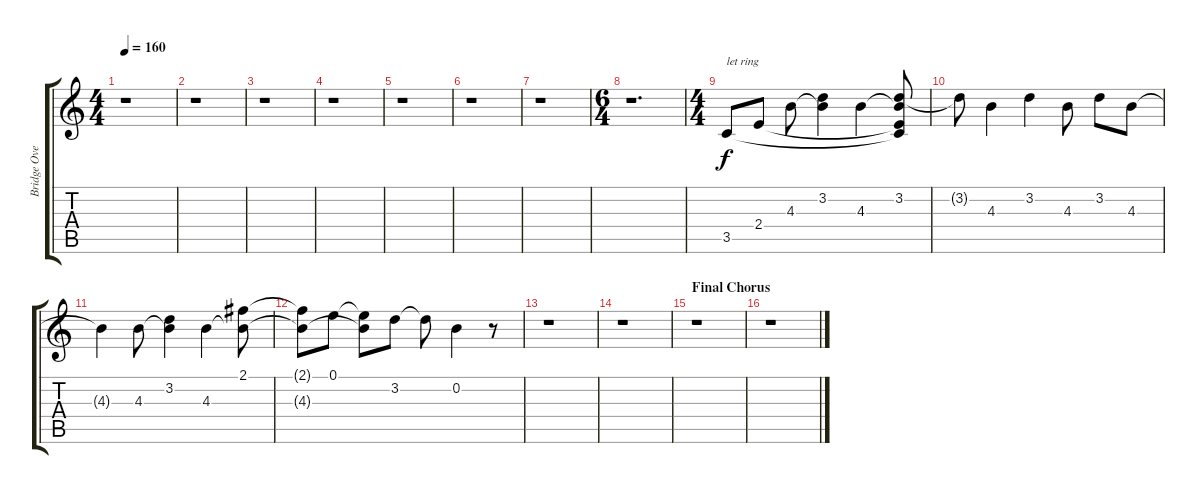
\track ("Bridge Overdub" "Bridge Ove") {instrument electricguitarclean}
\staff {score tabs}
\tuning (E4 B3 G3 D3 A2 E2) {hide}
\ts (4 4)
\tempo 160
\clef g2
\ks c
r.1{dy f} |
r.1 |
r.1 |
r.1 |
r.1 |
r.1 |
r.1 |
\ts (6 4)
r.1{d} |
\ts (4 4)
3.5.8{txt "let ring"} 2.4.8 4.3.8 (3.2 4.3{t}).4 4.3.4 (3.2 4.3{t} 2.4{t} 3.5{t}).8 |
3.2{t}.8 4.3.4 3.2.4 4.3.8 3.2.8 4.3.8 |
4.3{t}.4 4.3.8 (3.2 4.3{t}).4 4.3.4 (2.1 4.3{t}).8 |
(2.1{t} 4.3{t}).8 0.1.8 (0.1{t} 4.3{t}).8 3.2.8 3.2{t}.8 0.2.4 r.8 |
r.1 |
r.1 |
\section ("" "Final Chorus")
r.1 |
r.1
